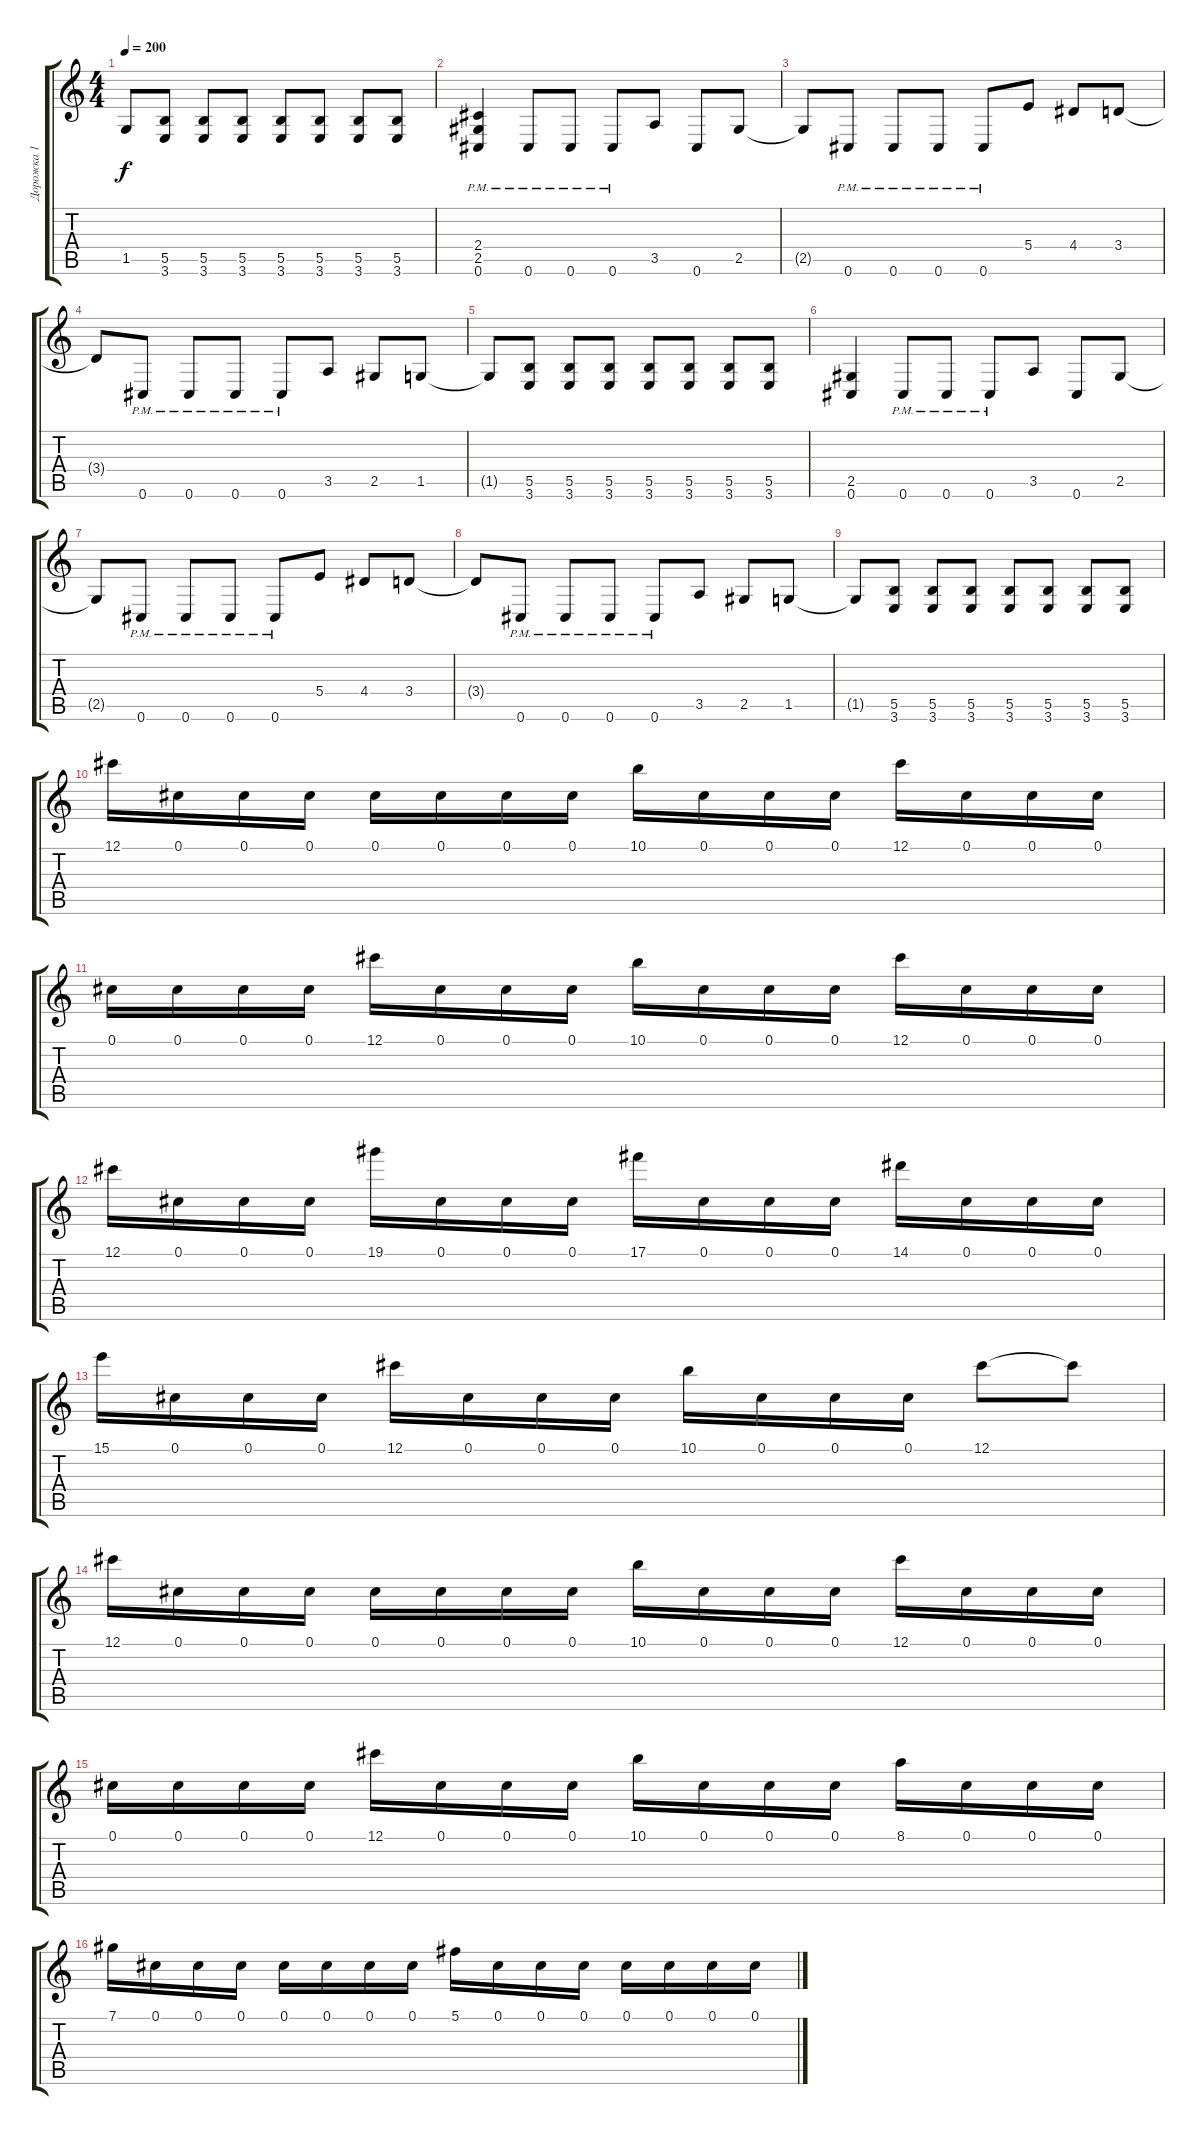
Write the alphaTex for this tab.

\track ("Дорожка 1" "Дорожка 1") {instrument overdrivenguitar}
\staff {score tabs}
\tuning (Db4 Ab3 E3 B2 Gb2 Db2) {hide}
\ts (4 4)
\tempo 200
\clef g2
\ks c
1.5{t}.8{dy f} (5.5 3.6).8 (5.5 3.6).8 (5.5 3.6).8 (5.5 3.6).8 (5.5 3.6).8 (5.5 3.6).8 (5.5 3.6).8 |
(2.4 2.5 0.6{pm}).4 0.6{pm}.8 0.6{pm}.8 0.6{pm}.8 3.5.8 0.6.8 2.5.8 |
2.5{t}.8 0.6{pm}.8 0.6{pm}.8 0.6{pm}.8 0.6{pm}.8 5.4.8 4.4.8 3.4.8 |
3.4{t}.8 0.6{pm}.8 0.6{pm}.8 0.6{pm}.8 0.6{pm}.8 3.5.8 2.5.8 1.5.8 |
1.5{t}.8 (5.5 3.6).8 (5.5 3.6).8 (5.5 3.6).8 (5.5 3.6).8 (5.5 3.6).8 (5.5 3.6).8 (5.5 3.6).8 |
(2.5 0.6).4 0.6{pm}.8 0.6{pm}.8 0.6{pm}.8 3.5.8 0.6.8 2.5.8 |
2.5{t}.8 0.6{pm}.8 0.6{pm}.8 0.6{pm}.8 0.6{pm}.8 5.4.8 4.4.8 3.4.8 |
3.4{t}.8 0.6{pm}.8 0.6{pm}.8 0.6{pm}.8 0.6{pm}.8 3.5.8 2.5.8 1.5.8 |
1.5{t}.8 (5.5 3.6).8 (5.5 3.6).8 (5.5 3.6).8 (5.5 3.6).8 (5.5 3.6).8 (5.5 3.6).8 (5.5 3.6).8 |
12.1.16 0.1.16 0.1.16 0.1.16 0.1.16 0.1.16 0.1.16 0.1.16 10.1.16 0.1.16 0.1.16 0.1.16 12.1.16 0.1.16 0.1.16 0.1.16 |
0.1.16 0.1.16 0.1.16 0.1.16 12.1.16 0.1.16 0.1.16 0.1.16 10.1.16 0.1.16 0.1.16 0.1.16 12.1.16 0.1.16 0.1.16 0.1.16 |
12.1.16 0.1.16 0.1.16 0.1.16 19.1.16 0.1.16 0.1.16 0.1.16 17.1.16 0.1.16 0.1.16 0.1.16 14.1.16 0.1.16 0.1.16 0.1.16 |
15.1.16 0.1.16 0.1.16 0.1.16 12.1.16 0.1.16 0.1.16 0.1.16 10.1.16 0.1.16 0.1.16 0.1.16 12.1.8 12.1{t}.8 |
12.1.16 0.1.16 0.1.16 0.1.16 0.1.16 0.1.16 0.1.16 0.1.16 10.1.16 0.1.16 0.1.16 0.1.16 12.1.16 0.1.16 0.1.16 0.1.16 |
0.1.16 0.1.16 0.1.16 0.1.16 12.1.16 0.1.16 0.1.16 0.1.16 10.1.16 0.1.16 0.1.16 0.1.16 8.1.16 0.1.16 0.1.16 0.1.16 |
7.1.16 0.1.16 0.1.16 0.1.16 0.1.16 0.1.16 0.1.16 0.1.16 5.1.16 0.1.16 0.1.16 0.1.16 0.1.16 0.1.16 0.1.16 0.1.16
